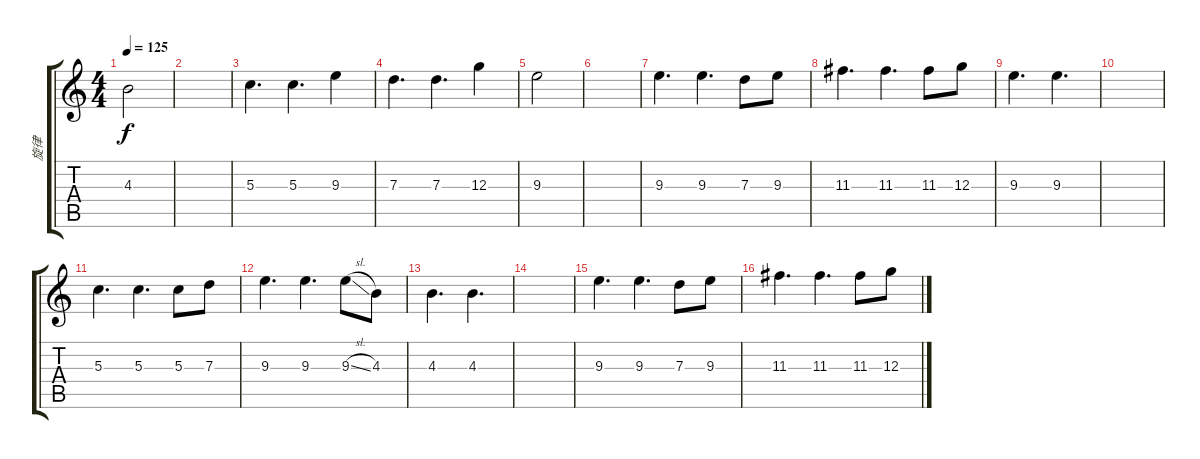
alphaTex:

\track ("旋律" "旋律") {instrument acousticguitarsteel}
\staff {score tabs}
\tuning (E4 B3 G3 D3 A2 E2) {hide}
\ts (4 4)
\tempo 125
\clef g2
\ks c
4.3.2{dy f} |
|
5.3.4{d} 5.3.4{d} 9.3.4 |
7.3.4{d} 7.3.4{d} 12.3.4 |
9.3.2 |
|
9.3.4{d} 9.3.4{d} 7.3.8 9.3.8 |
11.3.4{d} 11.3.4{d} 11.3.8 12.3.8 |
9.3.4{d} 9.3.4{d} |
|
5.3.4{d} 5.3.4{d} 5.3.8 7.3.8 |
9.3.4{d} 9.3.4{d} 9.3{sl}.8 4.3.8 |
4.3.4{d} 4.3.4{d} |
|
9.3.4{d} 9.3.4{d} 7.3.8 9.3.8 |
11.3.4{d} 11.3.4{d} 11.3.8 12.3.8
